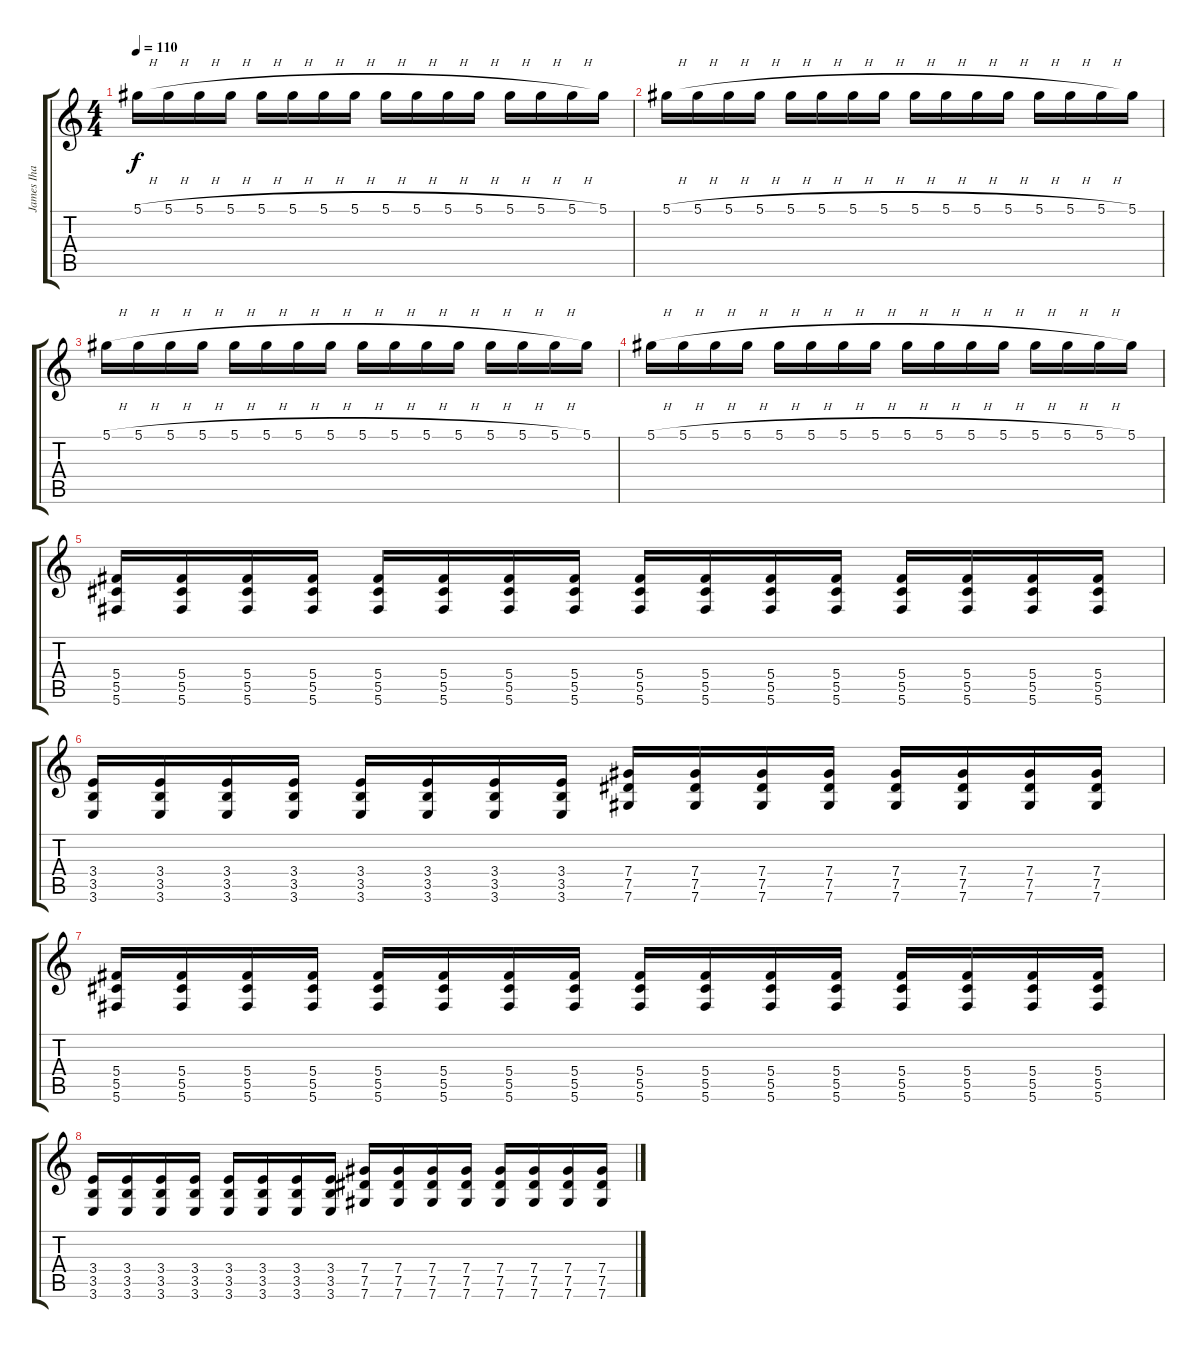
\track ("James Iha" "James Iha") {instrument distortionguitar}
\staff {score tabs}
\tuning (Eb4 Bb3 Gb3 Db3 Ab2 Db2) {hide}
\ts (4 4)
\tempo 110
\clef g2
\ks c
5.1{h}.16{dy f} 5.1{h}.16 5.1{h}.16 5.1{h}.16 5.1{h}.16 5.1{h}.16 5.1{h}.16 5.1{h}.16 5.1{h}.16 5.1{h}.16 5.1{h}.16 5.1{h}.16 5.1{h}.16 5.1{h}.16 5.1{h}.16 5.1.16 |
5.1{h}.16 5.1{h}.16 5.1{h}.16 5.1{h}.16 5.1{h}.16 5.1{h}.16 5.1{h}.16 5.1{h}.16 5.1{h}.16 5.1{h}.16 5.1{h}.16 5.1{h}.16 5.1{h}.16 5.1{h}.16 5.1{h}.16 5.1.16 |
5.1{h}.16 5.1{h}.16 5.1{h}.16 5.1{h}.16 5.1{h}.16 5.1{h}.16 5.1{h}.16 5.1{h}.16 5.1{h}.16 5.1{h}.16 5.1{h}.16 5.1{h}.16 5.1{h}.16 5.1{h}.16 5.1{h}.16 5.1.16 |
5.1{h}.16 5.1{h}.16 5.1{h}.16 5.1{h}.16 5.1{h}.16 5.1{h}.16 5.1{h}.16 5.1{h}.16 5.1{h}.16 5.1{h}.16 5.1{h}.16 5.1{h}.16 5.1{h}.16 5.1{h}.16 5.1{h}.16 5.1.16 |
(5.4 5.5 5.6).16 (5.4 5.5 5.6).16 (5.4 5.5 5.6).16 (5.4 5.5 5.6).16 (5.4 5.5 5.6).16 (5.4 5.5 5.6).16 (5.4 5.5 5.6).16 (5.4 5.5 5.6).16 (5.4 5.5 5.6).16 (5.4 5.5 5.6).16 (5.4 5.5 5.6).16 (5.4 5.5 5.6).16 (5.4 5.5 5.6).16 (5.4 5.5 5.6).16 (5.4 5.5 5.6).16 (5.4 5.5 5.6).16 |
(3.4 3.5 3.6).16 (3.4 3.5 3.6).16 (3.4 3.5 3.6).16 (3.4 3.5 3.6).16 (3.4 3.5 3.6).16 (3.4 3.5 3.6).16 (3.4 3.5 3.6).16 (3.4 3.5 3.6).16 (7.4 7.5 7.6).16 (7.4 7.5 7.6).16 (7.4 7.5 7.6).16 (7.4 7.5 7.6).16 (7.4 7.5 7.6).16 (7.4 7.5 7.6).16 (7.4 7.5 7.6).16 (7.4 7.5 7.6).16 |
(5.4 5.5 5.6).16 (5.4 5.5 5.6).16 (5.4 5.5 5.6).16 (5.4 5.5 5.6).16 (5.4 5.5 5.6).16 (5.4 5.5 5.6).16 (5.4 5.5 5.6).16 (5.4 5.5 5.6).16 (5.4 5.5 5.6).16 (5.4 5.5 5.6).16 (5.4 5.5 5.6).16 (5.4 5.5 5.6).16 (5.4 5.5 5.6).16 (5.4 5.5 5.6).16 (5.4 5.5 5.6).16 (5.4 5.5 5.6).16 |
(3.4 3.5 3.6).16 (3.4 3.5 3.6).16 (3.4 3.5 3.6).16 (3.4 3.5 3.6).16 (3.4 3.5 3.6).16 (3.4 3.5 3.6).16 (3.4 3.5 3.6).16 (3.4 3.5 3.6).16 (7.4 7.5 7.6).16 (7.4 7.5 7.6).16 (7.4 7.5 7.6).16 (7.4 7.5 7.6).16 (7.4 7.5 7.6).16 (7.4 7.5 7.6).16 (7.4 7.5 7.6).16 (7.4 7.5 7.6).16
